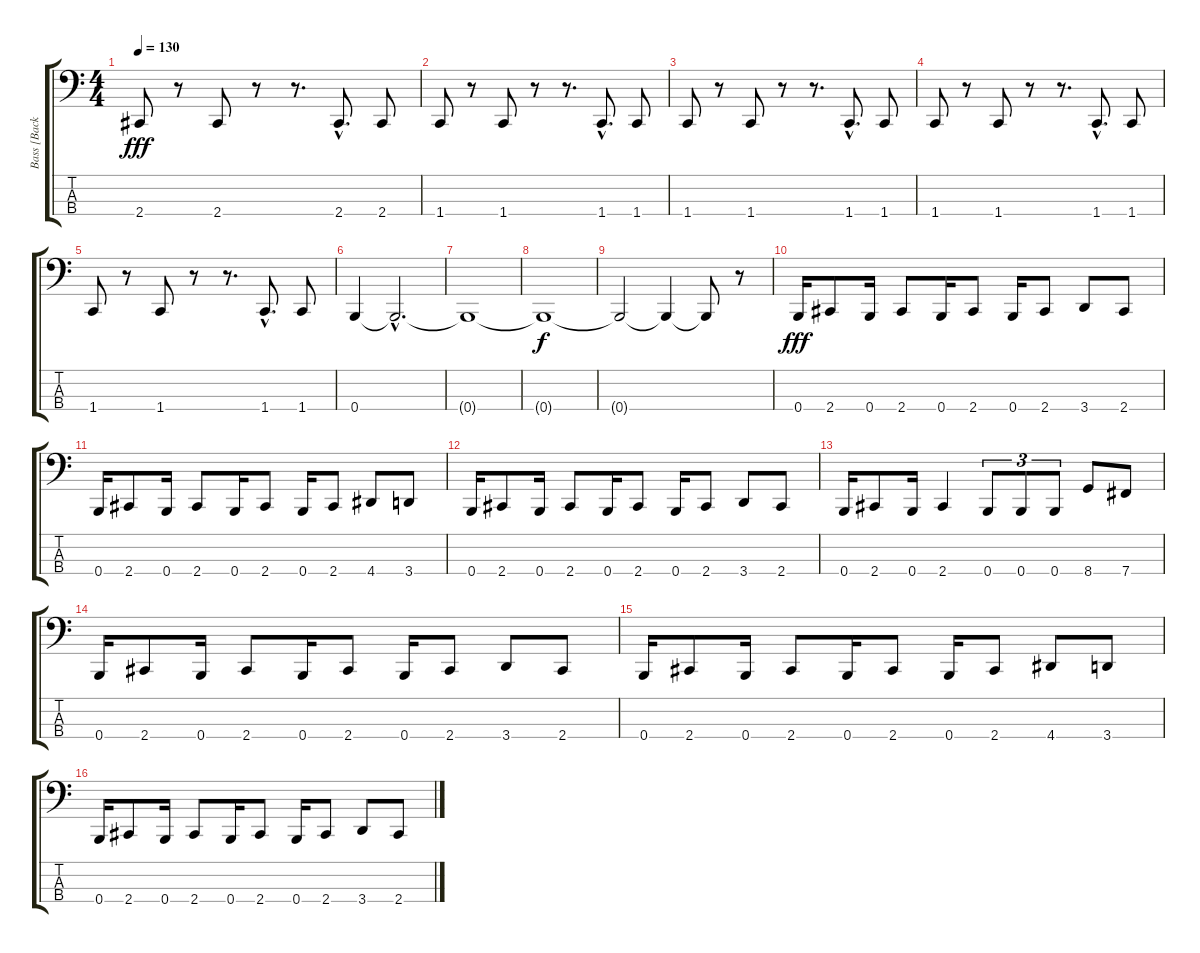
\track ("Bass [Back Up]" "Bass [Back") {instrument slapbass2}
\staff {score tabs}
\tuning (D2 A1 E1 B0) {hide}
\ts (4 4)
\tempo 130
\clef f4
\ks c
2.4.8{dy fff} r.8 2.4.8 r.8 r.8{d} 2.4{hac}.8{d} 2.4.8 |
1.4.8 r.8 1.4.8 r.8 r.8{d} 1.4{hac}.8{d} 1.4.8 |
1.4.8 r.8 1.4.8 r.8 r.8{d} 1.4{hac}.8{d} 1.4.8 |
1.4.8 r.8 1.4.8 r.8 r.8{d} 1.4{hac}.8{d} 1.4.8 |
1.4.8 r.8 1.4.8 r.8 r.8{d} 1.4{hac}.8{d} 1.4.8 |
0.4.4 0.4{hac t}.2{d} |
0.4{t}.1 |
0.4{t}.1{dy f} |
0.4{t}.2 0.4{t}.4 0.4{t}.8 r.8 |
0.4.16{dy fff} 2.4.8 0.4.16 2.4.8 0.4.16 2.4.8 0.4.16 2.4.8 3.4.8 2.4.8 |
0.4.16 2.4.8 0.4.16 2.4.8 0.4.16 2.4.8 0.4.16 2.4.8 4.4.8 3.4.8 |
0.4.16 2.4.8 0.4.16 2.4.8 0.4.16 2.4.8 0.4.16 2.4.8 3.4.8 2.4.8 |
0.4.16 2.4.8 0.4.16 2.4.4 0.4.8{tu (3 2)} 0.4.8{tu (3 2)} 0.4.8{tu (3 2)} 8.4.8 7.4.8 |
0.4.16 2.4.8 0.4.16 2.4.8 0.4.16 2.4.8 0.4.16 2.4.8 3.4.8 2.4.8 |
0.4.16 2.4.8 0.4.16 2.4.8 0.4.16 2.4.8 0.4.16 2.4.8 4.4.8 3.4.8 |
0.4.16 2.4.8 0.4.16 2.4.8 0.4.16 2.4.8 0.4.16 2.4.8 3.4.8 2.4.8
